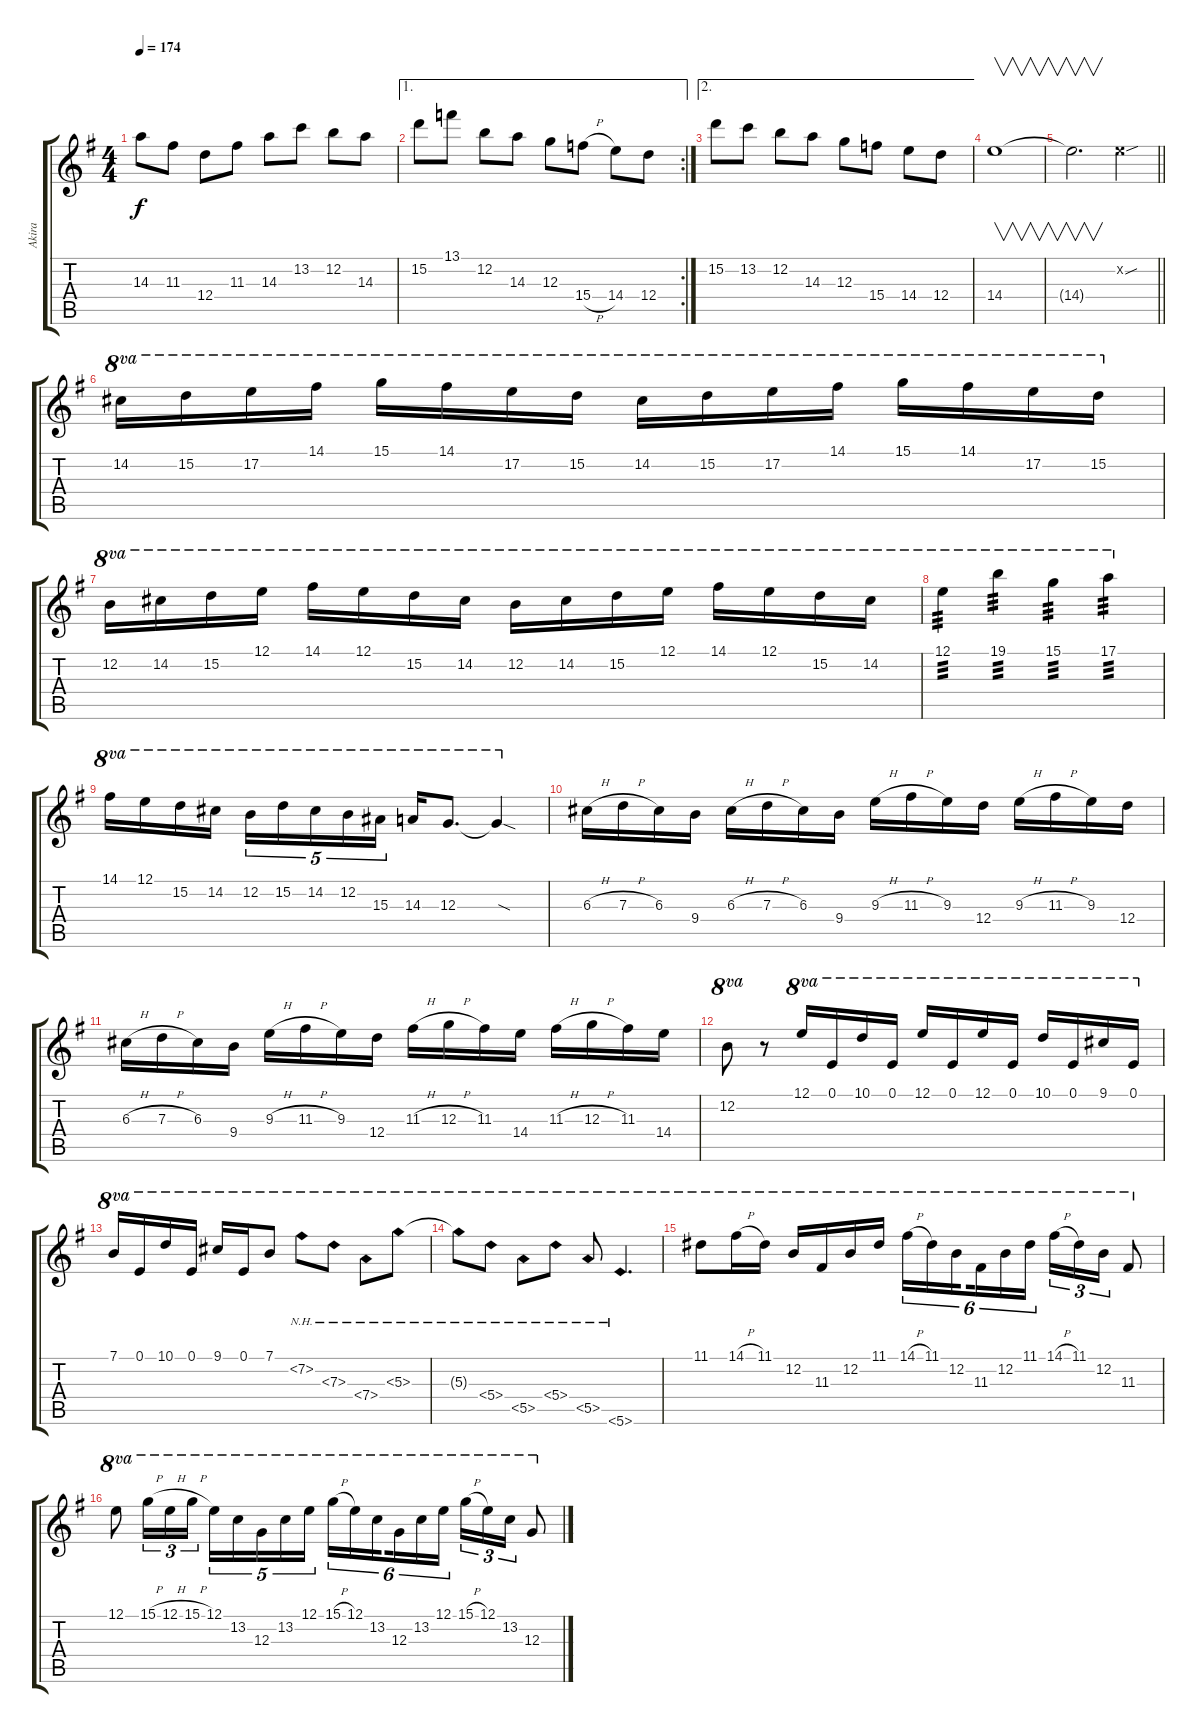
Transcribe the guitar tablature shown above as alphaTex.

\track ("Akira" "Akira") {instrument distortionguitar}
\staff {score tabs}
\tuning (E4 B3 G3 D3 A2 E2) {hide}
\ts (4 4)
\tempo 174
\clef g2
\ks g
14.3.8{dy f} 11.3.8 12.4.8 11.3.8 14.3.8 13.2.8 12.2.8 14.3.8 |
\ae 1
\rc 2
15.2.8 13.1.8 12.2.8 14.3.8 12.3.8 15.4{h}.8 14.4.8 12.4.8 |
\ae 2
15.2.8 13.2.8 12.2.8 14.3.8 12.3.8 15.4.8 14.4.8 12.4.8 |
14.4.1{v} |
\barLineRight lightlight
14.4{t}.2{v d} 5.2{sou x}.4 |
14.2.16{ot 8va} 15.2.16{ot 8va} 17.2.16{ot 8va} 14.1.16{ot 8va} 15.1.16{ot 8va} 14.1.16{ot 8va} 17.2.16{ot 8va} 15.2.16{ot 8va} 14.2.16{ot 8va} 15.2.16{ot 8va} 17.2.16{ot 8va} 14.1.16{ot 8va} 15.1.16{ot 8va} 14.1.16{ot 8va} 17.2.16{ot 8va} 15.2.16{ot 8va} |
12.2.16{ot 8va} 14.2.16{ot 8va} 15.2.16{ot 8va} 12.1.16{ot 8va} 14.1.16{ot 8va} 12.1.16{ot 8va} 15.2.16{ot 8va} 14.2.16{ot 8va} 12.2.16{ot 8va} 14.2.16{ot 8va} 15.2.16{ot 8va} 12.1.16{ot 8va} 14.1.16{ot 8va} 12.1.16{ot 8va} 15.2.16{ot 8va} 14.2.16{ot 8va} |
12.1.4{ot 8va tp 3} 19.1.4{ot 8va tp 3} 15.1.4{ot 8va tp 3} 17.1.4{ot 8va tp 3} |
14.1.16{ot 8va} 12.1.16{ot 8va} 15.2.16{ot 8va} 14.2.16{ot 8va} 12.2.16{tu (5 4) ot 8va} 15.2.16{tu (5 4) ot 8va} 14.2.16{tu (5 4) ot 8va} 12.2.16{tu (5 4) ot 8va} 15.3.16{tu (5 4) ot 8va} 14.3.16{ot 8va} 12.3.8{d ot 8va} 12.3{sod t}.4{ot 8va} |
6.3{h}.16 7.3{h}.16 6.3.16 9.4.16 6.3{h}.16 7.3{h}.16 6.3.16 9.4.16 9.3{h}.16 11.3{h}.16 9.3.16 12.4.16 9.3{h}.16 11.3{h}.16 9.3.16 12.4.16 |
6.3{h}.16 7.3{h}.16 6.3.16 9.4.16 9.3{h}.16 11.3{h}.16 9.3.16 12.4.16 11.3{h}.16 12.3{h}.16 11.3.16 14.4.16 11.3{h}.16 12.3{h}.16 11.3.16 14.4.16 |
12.2.8{ot 8va} r.8 12.1.16{ot 8va} 0.1.16{ot 8va} 10.1.16{ot 8va} 0.1.16{ot 8va} 12.1.16{ot 8va} 0.1.16{ot 8va} 12.1.16{ot 8va} 0.1.16{ot 8va} 10.1.16{ot 8va} 0.1.16{ot 8va} 9.1.16{ot 8va} 0.1.16{ot 8va} |
7.1.16{ot 8va} 0.1.16{ot 8va} 10.1.16{ot 8va} 0.1.16{ot 8va} 9.1.16{ot 8va} 0.1.16{ot 8va} 7.1.8{ot 8va} 7.2{nh}.8{ot 8va} 7.3{nh}.8{ot 8va} 7.4{nh}.8{ot 8va} 5.3{nh}.8{ot 8va} |
5.3{nh t}.8{ot 8va} 5.4{nh}.8{ot 8va} 5.5{nh}.8{ot 8va} 5.4{nh}.8{ot 8va} 5.5{nh}.8{ot 8va} 5.6{nh}.4{d ot 8va} |
11.1.8{ot 8va} 14.1{h}.16{ot 8va} 11.1.16{ot 8va} 12.2.16{ot 8va} 11.3.16{ot 8va} 12.2.16{ot 8va} 11.1.16{ot 8va} 14.1{h}.16{tu (6 4) ot 8va} 11.1.16{tu (6 4) ot 8va} 12.2.16{tu (6 4) ot 8va beam splitsecondary} 11.3.16{tu (6 4) ot 8va} 12.2.16{tu (6 4) ot 8va} 11.1.16{tu (6 4) ot 8va} 14.1{h}.16{tu (3 2) ot 8va} 11.1.16{tu (3 2) ot 8va} 12.2.16{tu (3 2) ot 8va} 11.3.8{ot 8va} |
12.1.8{ot 8va} 15.1{h}.16{tu (3 2) ot 8va} 12.1{h}.16{tu (3 2) ot 8va} 15.1{h}.16{tu (3 2) ot 8va} 12.1.16{tu (5 4) ot 8va} 13.2.16{tu (5 4) ot 8va} 12.3.16{tu (5 4) ot 8va} 13.2.16{tu (5 4) ot 8va} 12.1.16{tu (5 4) ot 8va} 15.1{h}.16{tu (6 4) ot 8va} 12.1.16{tu (6 4) ot 8va} 13.2.16{tu (6 4) ot 8va beam splitsecondary} 12.3.16{tu (6 4) ot 8va} 13.2.16{tu (6 4) ot 8va} 12.1.16{tu (6 4) ot 8va} 15.1{h}.16{tu (3 2) ot 8va} 12.1.16{tu (3 2) ot 8va} 13.2.16{tu (3 2) ot 8va} 12.3.8{ot 8va}
